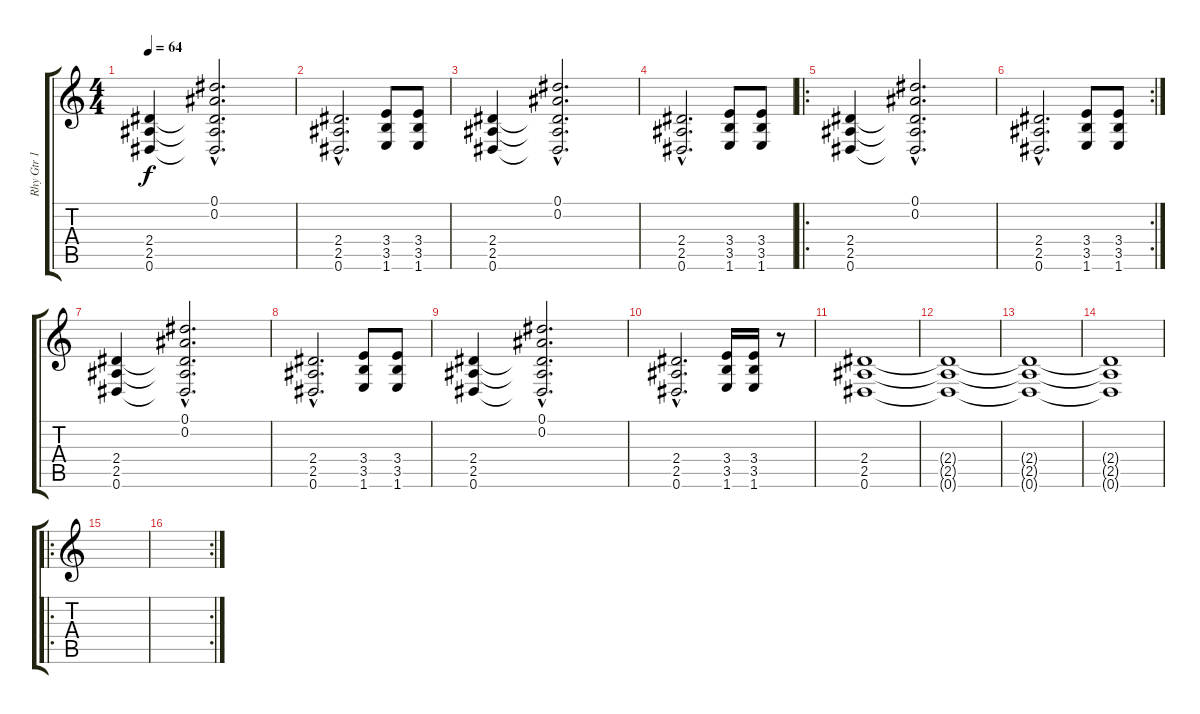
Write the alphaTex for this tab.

\track ("Rhy Gtr 1" "Rhy Gtr 1") {instrument distortionguitar}
\staff {score tabs}
\tuning (Eb4 Bb3 Gb3 Db3 Ab2 Eb2) {hide}
\ts (4 4)
\tempo 64
\clef g2
\ks c
(2.4 2.5 0.6).4{dy f instrument distortionguitar} (0.1{hac} 0.2{hac} 2.4{hac t} 2.5{hac t} 0.6{hac t}).2{d} |
(2.4{hac} 2.5{hac} 0.6{hac}).2{d} (3.4 3.5 1.6).8 (3.4 3.5 1.6).8 |
(2.4 2.5 0.6).4 (0.1{hac} 0.2{hac} 2.4{hac t} 2.5{hac t} 0.6{hac t}).2{d} |
(2.4{hac} 2.5{hac} 0.6{hac}).2{d} (3.4 3.5 1.6).8 (3.4 3.5 1.6).8 |
\ro
(2.4 2.5 0.6).4 (0.1{hac} 0.2{hac} 2.4{hac t} 2.5{hac t} 0.6{hac t}).2{d} |
\rc 2
(2.4{hac} 2.5{hac} 0.6{hac}).2{d} (3.4 3.5 1.6).8 (3.4 3.5 1.6).8 |
(2.4 2.5 0.6).4 (0.1{hac} 0.2{hac} 2.4{hac t} 2.5{hac t} 0.6{hac t}).2{d} |
(2.4{hac} 2.5{hac} 0.6{hac}).2{d} (3.4 3.5 1.6).8 (3.4 3.5 1.6).8 |
(2.4 2.5 0.6).4 (0.1{hac} 0.2{hac} 2.4{hac t} 2.5{hac t} 0.6{hac t}).2{d} |
(2.4{hac} 2.5{hac} 0.6{hac}).2{d} (3.4 3.5 1.6).16 (3.4 3.5 1.6).16 r.8 |
(2.4 2.5 0.6).1 |
(2.4{t} 2.5{t} 0.6{t}).1 |
(2.4{t} 2.5{t} 0.6{t}).1 |
(2.4{t} 2.5{t} 0.6{t}).1 |
\ro
|
\rc 2
